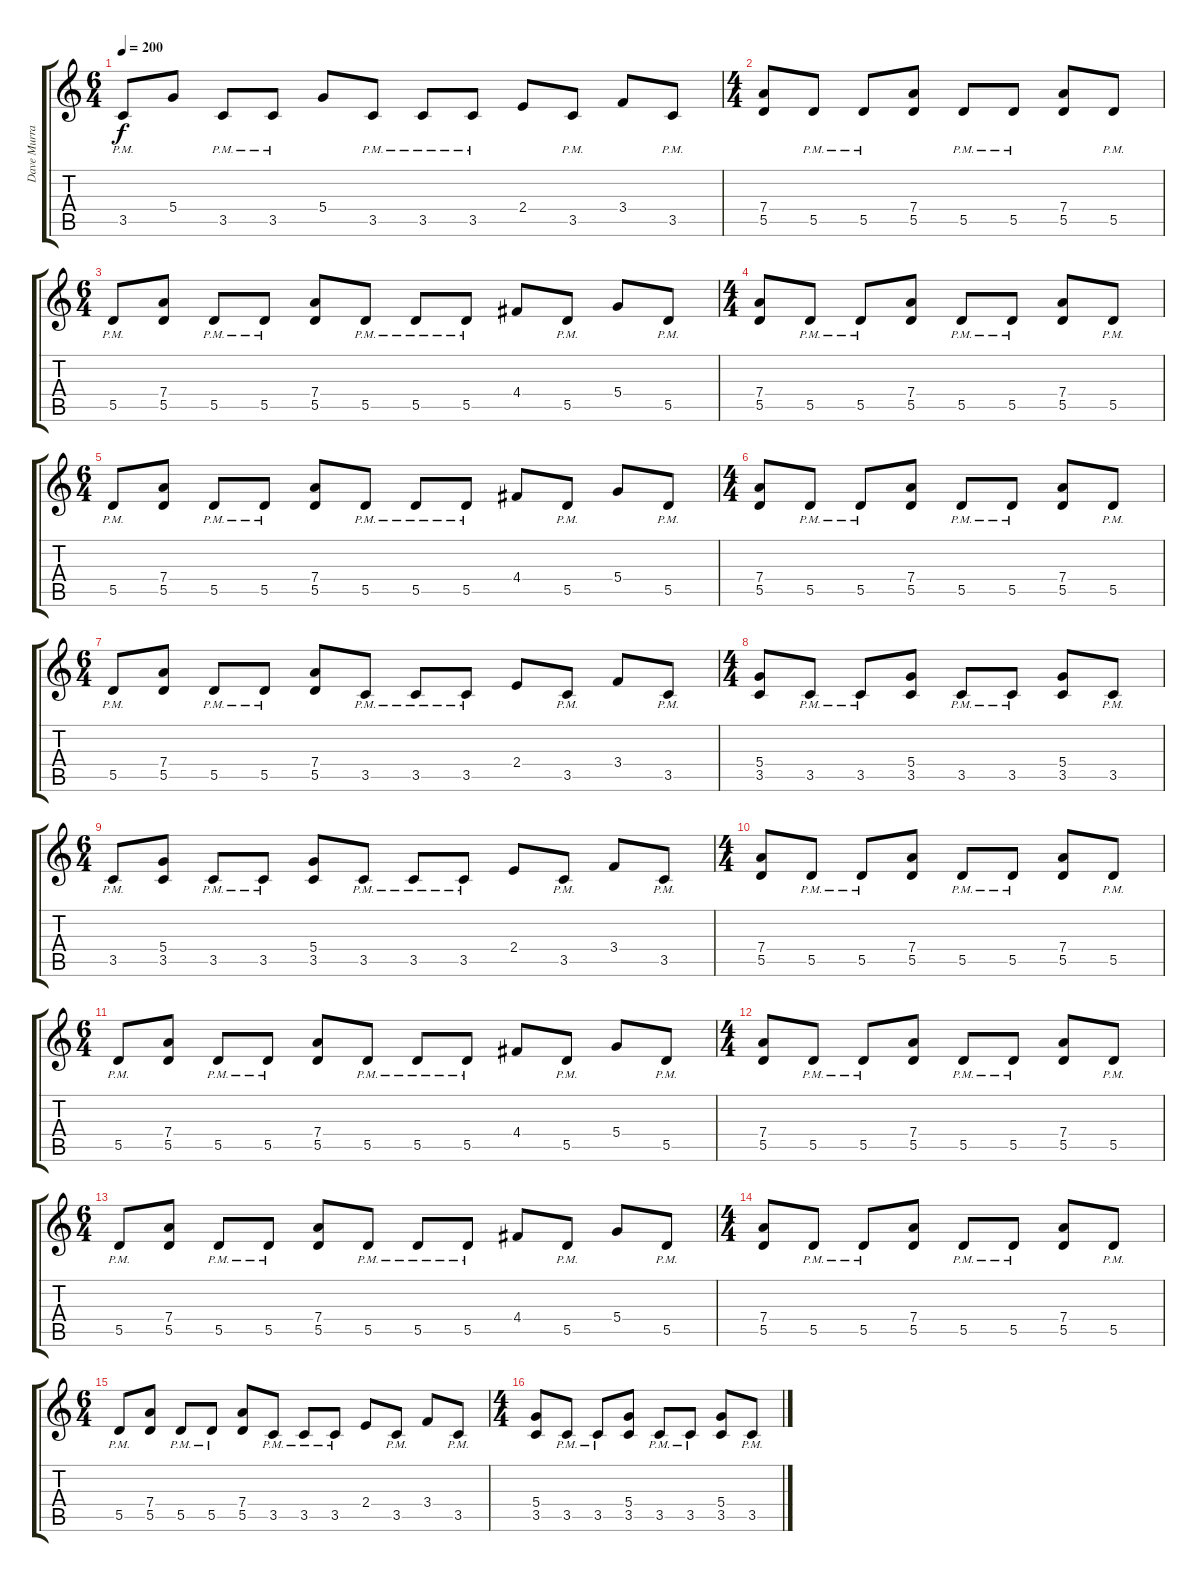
\track ("Dave Murray" "Dave Murra") {instrument distortionguitar}
\staff {score tabs}
\tuning (E4 B3 G3 D3 A2 E2) {hide}
\ts (6 4)
\tempo 200
\clef g2
\ks c
3.5{pm}.8{dy f} 5.4.8 3.5{pm}.8 3.5{pm}.8 5.4.8 3.5{pm}.8 3.5{pm}.8 3.5{pm}.8 2.4.8 3.5{pm}.8 3.4.8 3.5{pm}.8 |
\ts (4 4)
(7.4 5.5).8 5.5{pm}.8 5.5{pm}.8 (7.4 5.5).8 5.5{pm}.8 5.5{pm}.8 (7.4 5.5).8 5.5{pm}.8 |
\ts (6 4)
5.5{pm}.8 (7.4 5.5).8 5.5{pm}.8 5.5{pm}.8 (7.4 5.5).8 5.5{pm}.8 5.5{pm}.8 5.5{pm}.8 4.4.8 5.5{pm}.8 5.4.8 5.5{pm}.8 |
\ts (4 4)
(7.4 5.5).8 5.5{pm}.8 5.5{pm}.8 (7.4 5.5).8 5.5{pm}.8 5.5{pm}.8 (7.4 5.5).8 5.5{pm}.8 |
\ts (6 4)
5.5{pm}.8 (7.4 5.5).8 5.5{pm}.8 5.5{pm}.8 (7.4 5.5).8 5.5{pm}.8 5.5{pm}.8 5.5{pm}.8 4.4.8 5.5{pm}.8 5.4.8 5.5{pm}.8 |
\ts (4 4)
(7.4 5.5).8 5.5{pm}.8 5.5{pm}.8 (7.4 5.5).8 5.5{pm}.8 5.5{pm}.8 (7.4 5.5).8 5.5{pm}.8 |
\ts (6 4)
5.5{pm}.8 (7.4 5.5).8 5.5{pm}.8 5.5{pm}.8 (7.4 5.5).8 3.5{pm}.8 3.5{pm}.8 3.5{pm}.8 2.4.8 3.5{pm}.8 3.4.8 3.5{pm}.8 |
\ts (4 4)
(5.4 3.5).8 3.5{pm}.8 3.5{pm}.8 (5.4 3.5).8 3.5{pm}.8 3.5{pm}.8 (5.4 3.5).8 3.5{pm}.8 |
\ts (6 4)
3.5{pm}.8 (5.4 3.5).8 3.5{pm}.8 3.5{pm}.8 (5.4 3.5).8 3.5{pm}.8 3.5{pm}.8 3.5{pm}.8 2.4.8 3.5{pm}.8 3.4.8 3.5{pm}.8 |
\ts (4 4)
(7.4 5.5).8 5.5{pm}.8 5.5{pm}.8 (7.4 5.5).8 5.5{pm}.8 5.5{pm}.8 (7.4 5.5).8 5.5{pm}.8 |
\ts (6 4)
5.5{pm}.8 (7.4 5.5).8 5.5{pm}.8 5.5{pm}.8 (7.4 5.5).8 5.5{pm}.8 5.5{pm}.8 5.5{pm}.8 4.4.8 5.5{pm}.8 5.4.8 5.5{pm}.8 |
\ts (4 4)
(7.4 5.5).8 5.5{pm}.8 5.5{pm}.8 (7.4 5.5).8 5.5{pm}.8 5.5{pm}.8 (7.4 5.5).8 5.5{pm}.8 |
\ts (6 4)
5.5{pm}.8 (7.4 5.5).8 5.5{pm}.8 5.5{pm}.8 (7.4 5.5).8 5.5{pm}.8 5.5{pm}.8 5.5{pm}.8 4.4.8 5.5{pm}.8 5.4.8 5.5{pm}.8 |
\ts (4 4)
(7.4 5.5).8 5.5{pm}.8 5.5{pm}.8 (7.4 5.5).8 5.5{pm}.8 5.5{pm}.8 (7.4 5.5).8 5.5{pm}.8 |
\ts (6 4)
5.5{pm}.8 (7.4 5.5).8 5.5{pm}.8 5.5{pm}.8 (7.4 5.5).8 3.5{pm}.8 3.5{pm}.8 3.5{pm}.8 2.4.8 3.5{pm}.8 3.4.8 3.5{pm}.8 |
\ts (4 4)
(5.4 3.5).8 3.5{pm}.8 3.5{pm}.8 (5.4 3.5).8 3.5{pm}.8 3.5{pm}.8 (5.4 3.5).8 3.5{pm}.8
